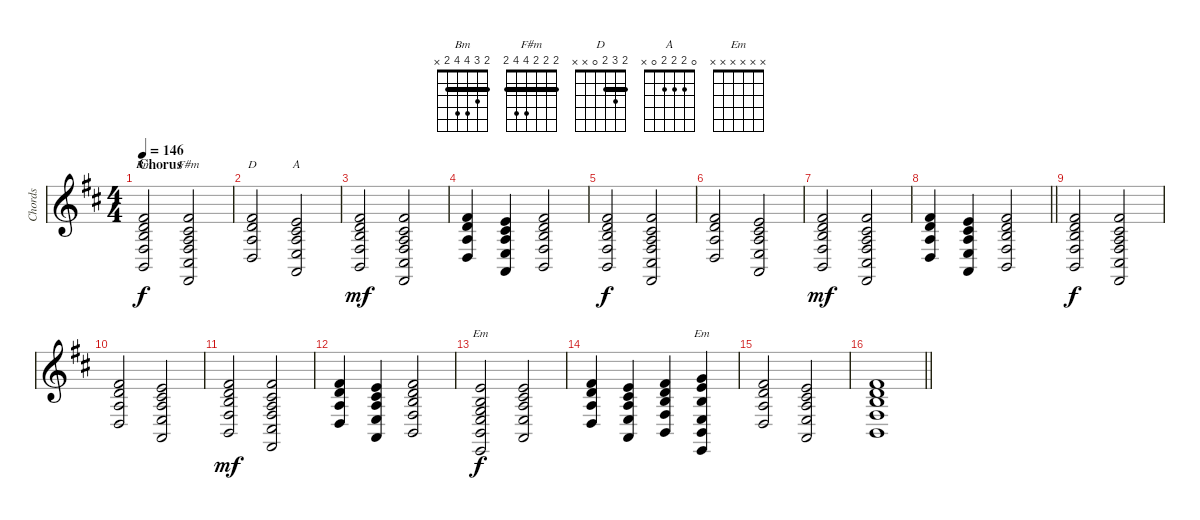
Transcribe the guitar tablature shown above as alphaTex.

\track ("Chords" "Chords") {instrument stringensemble1}
\staff {score}
\tuning (E4 B3 G3 D3 A2 E2) {hide}
\chord ("Bm" 2 3 4 4 2 x) {barre 2}
\chord ("F#m" 2 2 2 4 4 2) {barre 2}
\chord ("D" 2 3 2 0 x x) {barre 2}
\chord ("A" 0 2 2 2 0 x)
\chord ("Em" 0 0 0 2 2 0)
\chord ("Em" x x x x x x)
\ts (4 4)
\section ("" "Chorus")
\tempo 146
\clef g2
\ks bminor
(2.1 3.2 4.3 4.4 2.5).2{ch "Bm" dy f} (2.1 2.2 2.3 4.4 4.5 2.6).2{ch "F#m"} |
(2.1 3.2 2.3 0.4).2{ch "D"} (0.1 2.2 2.3 2.4 0.5).2{ch "A"} |
(2.1 3.2 4.3 4.4 2.5).2{dy mf} (2.1 2.2 2.3 4.4 4.5 2.6).2 |
(2.1 3.2 2.3 0.4).4 (0.1 2.2 2.3 2.4 0.5).4 (2.1 3.2 4.3 4.4 2.5).2 |
(2.1 3.2 4.3 4.4 2.5).2{dy f} (2.1 2.2 2.3 4.4 4.5 2.6).2 |
(2.1 3.2 2.3 0.4).2 (0.1 2.2 2.3 2.4 0.5).2 |
(2.1 3.2 4.3 4.4 2.5).2{dy mf} (2.1 2.2 2.3 4.4 4.5 2.6).2 |
\barLineRight lightlight
(2.1 3.2 2.3 0.4).4 (0.1 2.2 2.3 2.4 0.5).4 (2.1 3.2 4.3 4.4 2.5).2 |
\section ("" "")
(2.1 3.2 4.3 4.4 2.5).2{dy f} (2.1 2.2 2.3 4.4 4.5 2.6).2 |
(2.1 3.2 2.3 0.4).2 (0.1 2.2 2.3 2.4 0.5).2 |
(2.1 3.2 4.3 4.4 2.5).2{dy mf} (2.1 2.2 2.3 4.4 4.5 2.6).2 |
(2.1 3.2 2.3 0.4).4 (0.1 2.2 2.3 2.4 0.5).4 (2.1 3.2 4.3 4.4 2.5).2 |
(0.1 0.2 0.3 2.4 2.5 0.6).2{ch "Em" dy f} (0.1 2.2 2.3 2.4 0.5).2 |
(2.1 3.2 2.3 0.4).4 (0.1 2.2 2.3 2.4 0.5).4 (2.1 3.2 4.3 4.4 2.5).4 (3.1 5.2 4.3 2.4 2.5 0.6).4{ch "Em"} |
(2.1 3.2 2.3 0.4).2 (0.1 2.2 2.3 2.4 0.5).2 |
\barLineRight lightlight
(2.1 3.2 4.3 4.4 2.5).1
